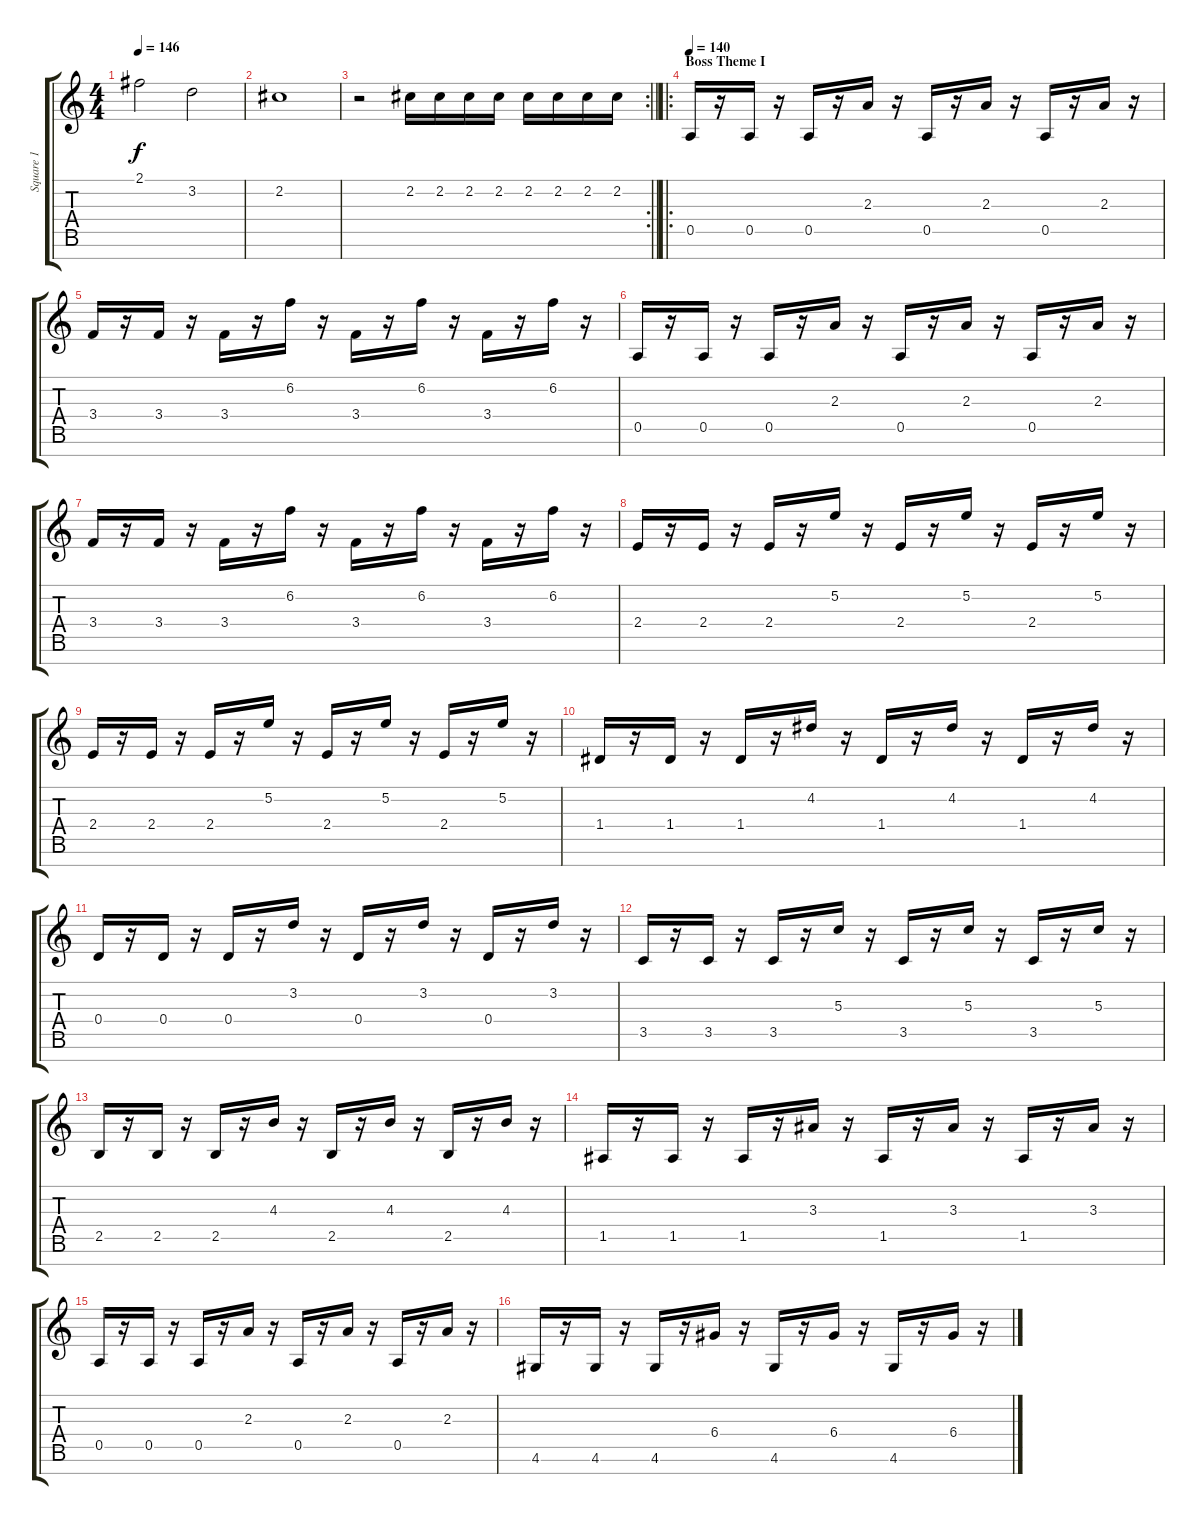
\track ("Square 1" "Square 1") {instrument overdrivenguitar}
\staff {score tabs}
\tuning (E4 B3 G3 D3 A2 E2 B1) {hide}
\ts (4 4)
\tempo 146
\clef g2
\ks c
2.1.2{dy f} 3.2.2 |
2.2.1 |
\rc 2
\barLineRight lightlight
r.2 2.2.16 2.2.16 2.2.16 2.2.16 2.2.16 2.2.16 2.2.16 2.2.16 |
\ro
\section ("" "Boss Theme I")
\tempo 140
0.5.16{volume 13 instrument electricbassfinger} r.16 0.5.16 r.16 0.5.16 r.16 2.3.16 r.16 0.5.16 r.16 2.3.16 r.16 0.5.16 r.16 2.3.16 r.16 |
3.4.16 r.16 3.4.16 r.16 3.4.16 r.16 6.2.16 r.16 3.4.16 r.16 6.2.16 r.16 3.4.16 r.16 6.2.16 r.16 |
0.5.16 r.16 0.5.16 r.16 0.5.16 r.16 2.3.16 r.16 0.5.16 r.16 2.3.16 r.16 0.5.16 r.16 2.3.16 r.16 |
3.4.16 r.16 3.4.16 r.16 3.4.16 r.16 6.2.16 r.16 3.4.16 r.16 6.2.16 r.16 3.4.16 r.16 6.2.16 r.16 |
2.4.16 r.16 2.4.16 r.16 2.4.16 r.16 5.2.16 r.16 2.4.16 r.16 5.2.16 r.16 2.4.16 r.16 5.2.16 r.16 |
2.4.16 r.16 2.4.16 r.16 2.4.16 r.16 5.2.16 r.16 2.4.16 r.16 5.2.16 r.16 2.4.16 r.16 5.2.16 r.16 |
1.4.16 r.16 1.4.16 r.16 1.4.16 r.16 4.2.16 r.16 1.4.16 r.16 4.2.16 r.16 1.4.16 r.16 4.2.16 r.16 |
0.4.16 r.16 0.4.16 r.16 0.4.16 r.16 3.2.16 r.16 0.4.16 r.16 3.2.16 r.16 0.4.16 r.16 3.2.16 r.16 |
3.5.16 r.16 3.5.16 r.16 3.5.16 r.16 5.3.16 r.16 3.5.16 r.16 5.3.16 r.16 3.5.16 r.16 5.3.16 r.16 |
2.5.16 r.16 2.5.16 r.16 2.5.16 r.16 4.3.16 r.16 2.5.16 r.16 4.3.16 r.16 2.5.16 r.16 4.3.16 r.16 |
1.5.16 r.16 1.5.16 r.16 1.5.16 r.16 3.3.16 r.16 1.5.16 r.16 3.3.16 r.16 1.5.16 r.16 3.3.16 r.16 |
0.5.16 r.16 0.5.16 r.16 0.5.16 r.16 2.3.16 r.16 0.5.16 r.16 2.3.16 r.16 0.5.16 r.16 2.3.16 r.16 |
4.6.16 r.16 4.6.16 r.16 4.6.16 r.16 6.4.16 r.16 4.6.16 r.16 6.4.16 r.16 4.6.16 r.16 6.4.16 r.16
